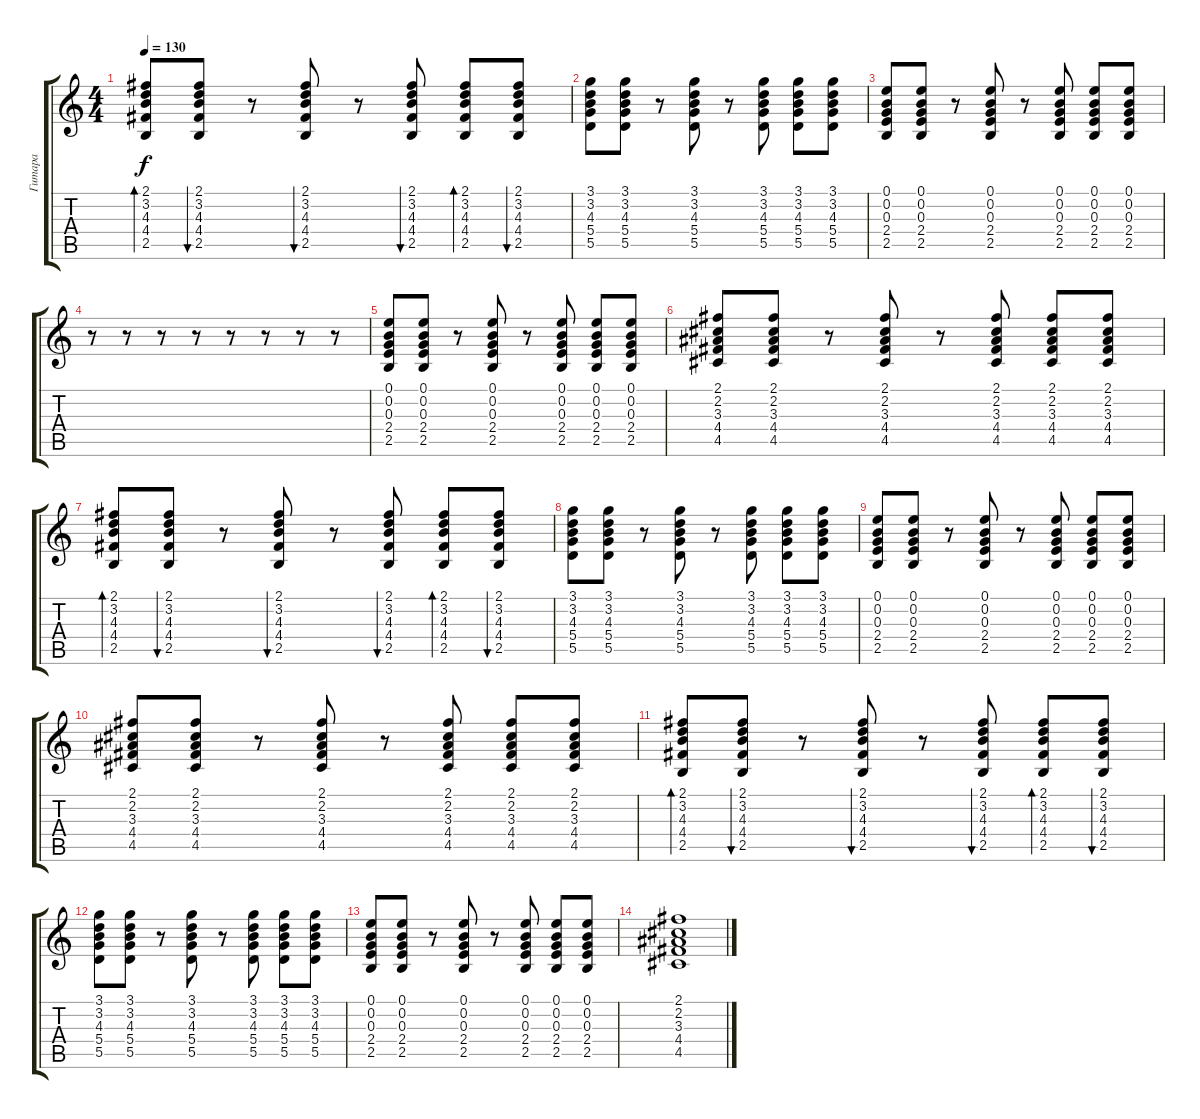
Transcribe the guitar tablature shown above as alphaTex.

\track ("Гитара" "Гитара") {instrument distortionguitar}
\staff {score tabs}
\tuning (E4 B3 G3 D3 A2 E2) {hide}
\ts (4 4)
\tempo 130
\clef g2
\ks c
(2.1 3.2 4.3 4.4 2.5).8{bd 60 dy f} (2.1 3.2 4.3 4.4 2.5).8{bu 60} r.8 (2.1 3.2 4.3 4.4 2.5).8{bu 60} r.8 (2.1 3.2 4.3 4.4 2.5).8{bu 60} (2.1 3.2 4.3 4.4 2.5).8{bd 60} (2.1 3.2 4.3 4.4 2.5).8{bu 60} |
(3.1 3.2 4.3 5.4 5.5).8 (3.1 3.2 4.3 5.4 5.5).8 r.8 (3.1 3.2 4.3 5.4 5.5).8 r.8 (3.1 3.2 4.3 5.4 5.5).8 (3.1 3.2 4.3 5.4 5.5).8 (3.1 3.2 4.3 5.4 5.5).8 |
(0.1 0.2 0.3 2.4 2.5).8 (0.1 0.2 0.3 2.4 2.5).8 r.8 (0.1 0.2 0.3 2.4 2.5).8 r.8 (0.1 0.2 0.3 2.4 2.5).8 (0.1 0.2 0.3 2.4 2.5).8 (0.1 0.2 0.3 2.4 2.5).8 |
r.8 r.8 r.8 r.8 r.8 r.8 r.8 r.8 |
(0.1 0.2 0.3 2.4 2.5).8 (0.1 0.2 0.3 2.4 2.5).8 r.8 (0.1 0.2 0.3 2.4 2.5).8 r.8 (0.1 0.2 0.3 2.4 2.5).8 (0.1 0.2 0.3 2.4 2.5).8 (0.1 0.2 0.3 2.4 2.5).8 |
(2.1 2.2 3.3 4.4 4.5).8 (2.1 2.2 3.3 4.4 4.5).8 r.8 (2.1 2.2 3.3 4.4 4.5).8 r.8 (2.1 2.2 3.3 4.4 4.5).8 (2.1 2.2 3.3 4.4 4.5).8 (2.1 2.2 3.3 4.4 4.5).8 |
(2.1 3.2 4.3 4.4 2.5).8{bd 60} (2.1 3.2 4.3 4.4 2.5).8{bu 60} r.8 (2.1 3.2 4.3 4.4 2.5).8{bu 60} r.8 (2.1 3.2 4.3 4.4 2.5).8{bu 60} (2.1 3.2 4.3 4.4 2.5).8{bd 60} (2.1 3.2 4.3 4.4 2.5).8{bu 60} |
(3.1 3.2 4.3 5.4 5.5).8 (3.1 3.2 4.3 5.4 5.5).8 r.8 (3.1 3.2 4.3 5.4 5.5).8 r.8 (3.1 3.2 4.3 5.4 5.5).8 (3.1 3.2 4.3 5.4 5.5).8 (3.1 3.2 4.3 5.4 5.5).8 |
(0.1 0.2 0.3 2.4 2.5).8 (0.1 0.2 0.3 2.4 2.5).8 r.8 (0.1 0.2 0.3 2.4 2.5).8 r.8 (0.1 0.2 0.3 2.4 2.5).8 (0.1 0.2 0.3 2.4 2.5).8 (0.1 0.2 0.3 2.4 2.5).8 |
(2.1 2.2 3.3 4.4 4.5).8 (2.1 2.2 3.3 4.4 4.5).8 r.8 (2.1 2.2 3.3 4.4 4.5).8 r.8 (2.1 2.2 3.3 4.4 4.5).8 (2.1 2.2 3.3 4.4 4.5).8 (2.1 2.2 3.3 4.4 4.5).8 |
(2.1 3.2 4.3 4.4 2.5).8{bd 60} (2.1 3.2 4.3 4.4 2.5).8{bu 60} r.8 (2.1 3.2 4.3 4.4 2.5).8{bu 60} r.8 (2.1 3.2 4.3 4.4 2.5).8{bu 60} (2.1 3.2 4.3 4.4 2.5).8{bd 60} (2.1 3.2 4.3 4.4 2.5).8{bu 60} |
(3.1 3.2 4.3 5.4 5.5).8 (3.1 3.2 4.3 5.4 5.5).8 r.8 (3.1 3.2 4.3 5.4 5.5).8 r.8 (3.1 3.2 4.3 5.4 5.5).8 (3.1 3.2 4.3 5.4 5.5).8 (3.1 3.2 4.3 5.4 5.5).8 |
(0.1 0.2 0.3 2.4 2.5).8 (0.1 0.2 0.3 2.4 2.5).8 r.8 (0.1 0.2 0.3 2.4 2.5).8 r.8 (0.1 0.2 0.3 2.4 2.5).8 (0.1 0.2 0.3 2.4 2.5).8 (0.1 0.2 0.3 2.4 2.5).8 |
(2.1 2.2 3.3 4.4 4.5).1
